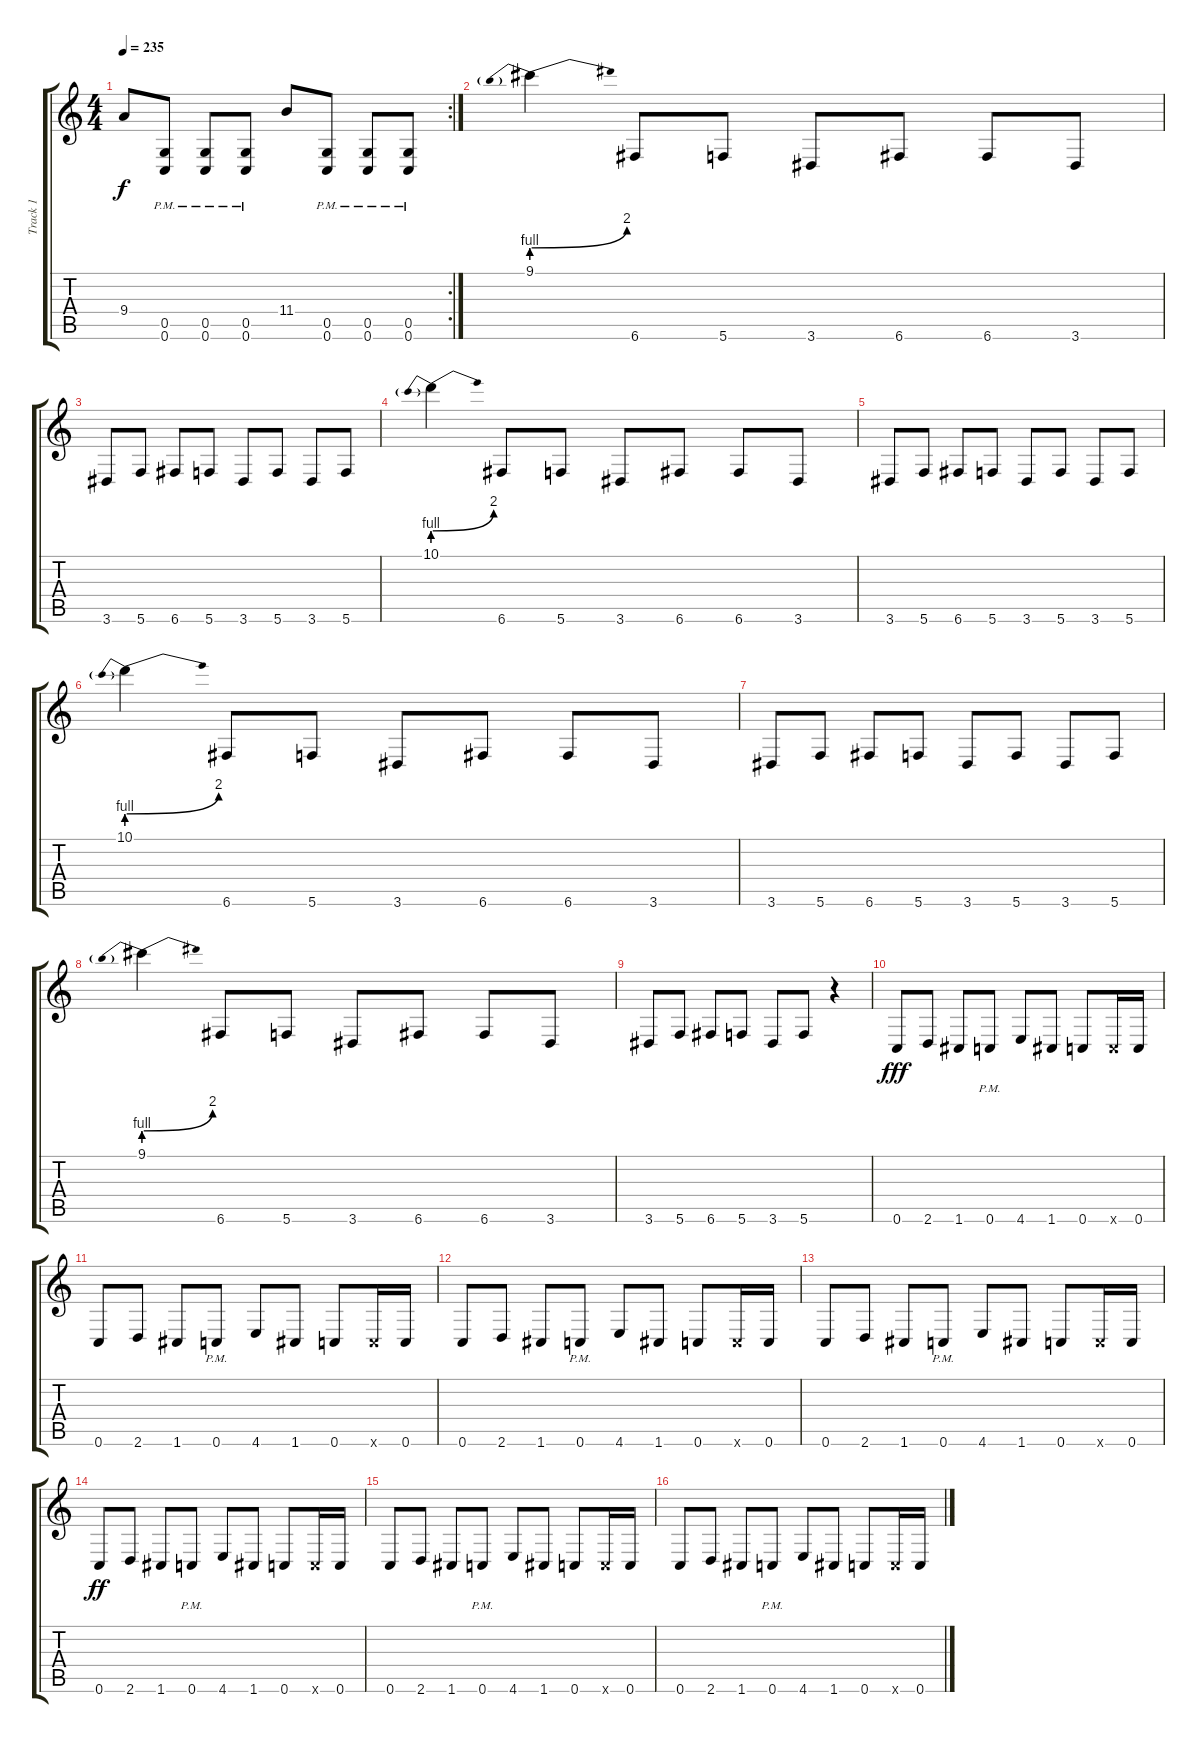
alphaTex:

\track ("Track 1" "Track 1") {instrument distortionguitar}
\staff {score tabs}
\tuning (D4 A3 F3 C3 G2 C2) {hide}
\rc 2
\ts (4 4)
\tempo 235
\clef g2
\ks c
9.4.8{dy f} (0.5{pm} 0.6{pm}).8 (0.5{pm} 0.6{pm}).8 (0.5{pm} 0.6{pm}).8 11.4.8 (0.5{pm} 0.6{pm}).8 (0.5{pm} 0.6{pm}).8 (0.5{pm} 0.6{pm}).8 |
9.1{be (prebendbend 0 4 60 8)}.4 6.6.8 5.6.8 3.6.8 6.6.8 6.6.8 3.6.8 |
3.6.8 5.6.8 6.6.8 5.6.8 3.6.8 5.6.8 3.6.8 5.6.8 |
10.1{be (prebendbend 0 4 60 8)}.4 6.6.8 5.6.8 3.6.8 6.6.8 6.6.8 3.6.8 |
3.6.8 5.6.8 6.6.8 5.6.8 3.6.8 5.6.8 3.6.8 5.6.8 |
10.1{be (prebendbend 0 4 60 8)}.4 6.6.8 5.6.8 3.6.8 6.6.8 6.6.8 3.6.8 |
3.6.8 5.6.8 6.6.8 5.6.8 3.6.8 5.6.8 3.6.8 5.6.8 |
9.1{be (prebendbend 0 4 60 8)}.4 6.6.8 5.6.8 3.6.8 6.6.8 6.6.8 3.6.8 |
3.6.8 5.6.8 6.6.8 5.6.8 3.6.8 5.6.8 r.4 |
0.6.8{dy fff} 2.6.8 1.6.8 0.6{pm}.8 4.6.8 1.6.8 0.6.8 0.6{x}.16 0.6.16 |
0.6.8 2.6.8 1.6.8 0.6{pm}.8 4.6.8 1.6.8 0.6.8 0.6{x}.16 0.6.16 |
0.6.8 2.6.8 1.6.8 0.6{pm}.8 4.6.8 1.6.8 0.6.8 0.6{x}.16 0.6.16 |
0.6.8 2.6.8 1.6.8 0.6{pm}.8 4.6.8 1.6.8 0.6.8 0.6{x}.16 0.6.16 |
0.6.8{dy ff} 2.6.8 1.6.8 0.6{pm}.8 4.6.8 1.6.8 0.6.8 0.6{x}.16 0.6.16 |
0.6.8 2.6.8 1.6.8 0.6{pm}.8 4.6.8 1.6.8 0.6.8 0.6{x}.16 0.6.16 |
0.6.8 2.6.8 1.6.8 0.6{pm}.8 4.6.8 1.6.8 0.6.8 0.6{x}.16 0.6.16
